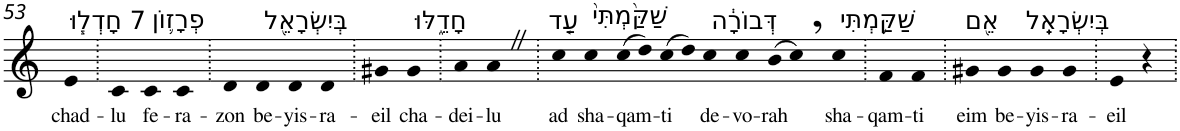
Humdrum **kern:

**kern	**text
*part1	*part1
*staff1	*staff1
*I"Piano	*
*I'Pno	*
!!LO:PB:g=z
*clefG2	*
*k[]	*
=53	=53
!LO:TX:a:t=7 חָדְל֧וּ	!
!	!LO:LY:b
4e	chad-
=54.	=54.
!	!LO:LY:b
4c	-lu
!LO:TX:a:t=פְרָז֛וֹן	!
!	!LO:LY:b
4c	fe-
!	!LO:LY:b
4c	-ra-
=55.	=55.
!	!LO:LY:b
4d	-zon
!LO:TX:a:t=בְּיִשְׂרָאֵ֖ל	!
!	!LO:LY:b
4d	be-
!	!LO:LY:b
4d	-yis-
!	!LO:LY:b
4d	-ra-
=56.	=56.
!	!LO:LY:b
4g#X	-eil
!LO:TX:a:t=חָדֵ֑לּוּ	!
!	!LO:LY:b
4g#	cha-
=57.	=57.
!	!LO:LY:b
4a	-dei-
!	!LO:LY:b
4aZ	-lu
=58.	=58.
!LO:TX:a:t=עַ֤ד	!
!	!LO:LY:b
4cc	ad
!LO:TX:a:t=שַׁקַּ֙מְתִּי֙	!
!	!LO:LY:b
4cc	sha-
!	!LO:LY:b
(>8cc	-qam-
8dd)	.
!	!LO:LY:b
(>8cc	-ti
8dd)	.
!LO:TX:a:t=דְּבוֹרָ֔ה	!
!	!LO:LY:b
4cc	de-
!	!LO:LY:b
4cc	-vo-
!	!LO:LY:b
(>8b	-rah
8cc,)	.
!LO:TX:a:t=שַׁקַּ֥מְתִּי	!
!	!LO:LY:b
4cc	sha-
=59.	=59.
!	!LO:LY:b
4f	-qam-
!	!LO:LY:b
4f	-ti
=60.	=60.
!LO:TX:a:t=אֵ֖ם	!
!	!LO:LY:b
4g#X	eim
!LO:TX:a:t=בְּיִשְׂרָאֵֽל	!
!	!LO:LY:b
4g#	be-
!	!LO:LY:b
4g#	-yis-
!	!LO:LY:b
4g#	-ra-
=61.	=61.
!	!LO:LY:b
4e	-eil
4r	.
=.	=.
*-	*-
